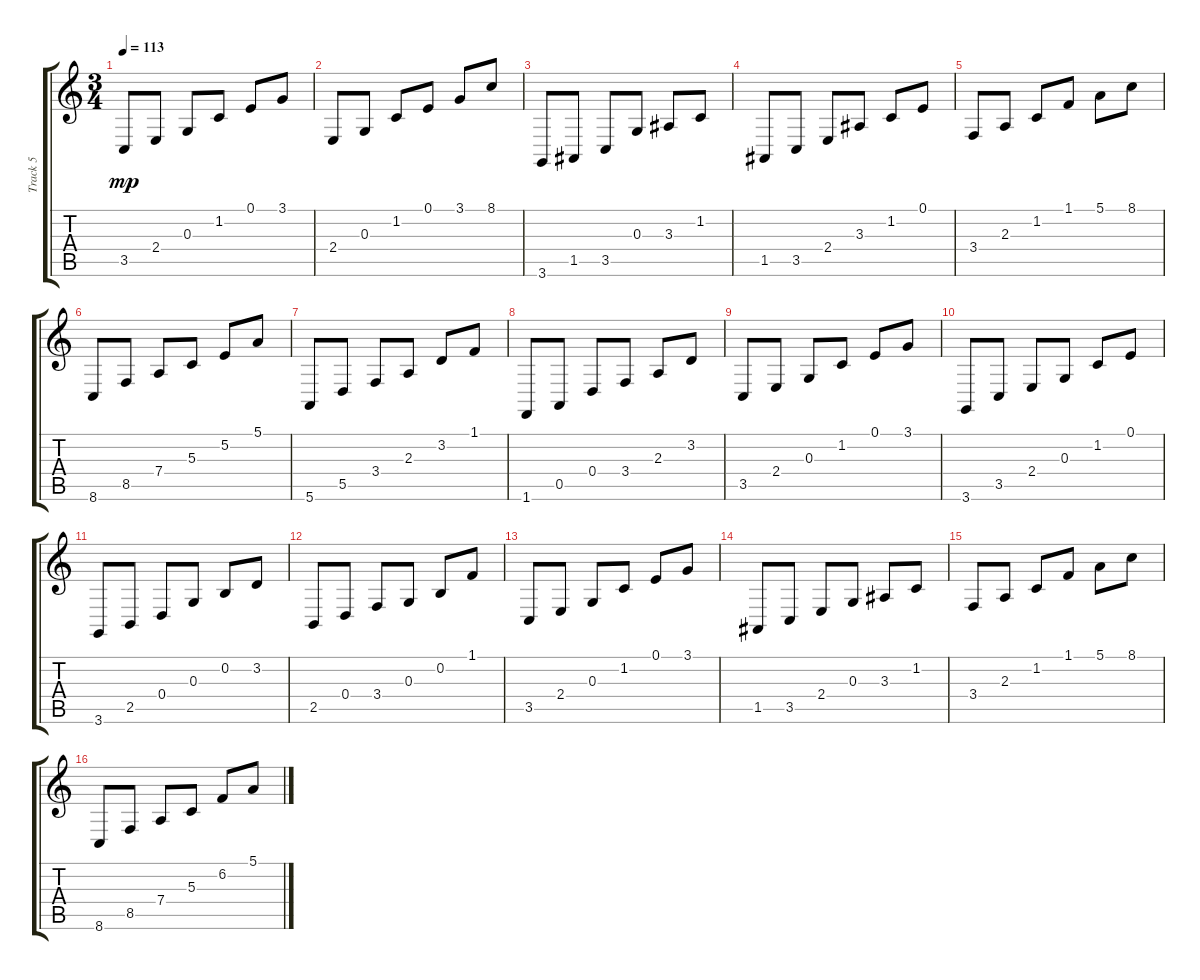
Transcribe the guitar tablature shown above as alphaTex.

\track ("Track 5" "Track 5") {instrument fx4atmosphere}
\staff {score tabs}
\tuning (E4 B3 G3 D3 A2 E2) {hide}
\ts (3 4)
\tempo 113
\clef g2
\ks c
3.5.8{dy mp} 2.4.8 0.3.8 1.2.8 0.1.8 3.1.8 |
2.4.8 0.3.8 1.2.8 0.1.8 3.1.8 8.1.8 |
3.6.8 1.5.8 3.5.8 0.3.8 3.3.8 1.2.8 |
1.5.8 3.5.8 2.4.8 3.3.8 1.2.8 0.1.8 |
3.4.8 2.3.8 1.2.8 1.1.8 5.1.8 8.1.8 |
8.6.8 8.5.8 7.4.8 5.3.8 5.2.8 5.1.8 |
5.6.8 5.5.8 3.4.8 2.3.8 3.2.8 1.1.8 |
1.6.8 0.5.8 0.4.8 3.4.8 2.3.8 3.2.8 |
3.5.8 2.4.8 0.3.8 1.2.8 0.1.8 3.1.8 |
3.6.8 3.5.8 2.4.8 0.3.8 1.2.8 0.1.8 |
3.6.8 2.5.8 0.4.8 0.3.8 0.2.8 3.2.8 |
2.5.8 0.4.8 3.4.8 0.3.8 0.2.8 1.1.8 |
3.5.8 2.4.8 0.3.8 1.2.8 0.1.8 3.1.8 |
1.5.8 3.5.8 2.4.8 0.3.8 3.3.8 1.2.8 |
3.4.8 2.3.8 1.2.8 1.1.8 5.1.8 8.1.8 |
8.6.8 8.5.8 7.4.8 5.3.8 6.2.8 5.1.8
